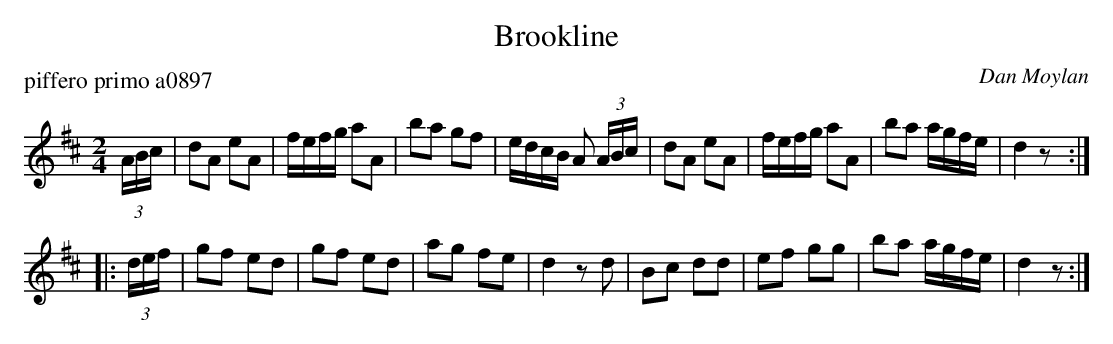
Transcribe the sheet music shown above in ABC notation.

X:1
T: Brookline
P: piffero primo a0897
O: Dan Moylan
M: 2/4
L: 1/16
K: D
(3ABc |\
d2A2 e2A2 | fefg a2A2 | b2a2 g2f2 | edcB A2 (3ABc |\
d2A2 e2A2 | fefg a2A2 | b2a2 agfe | d4 z2 :|
|: (3def |\
g2f2 e2d2 | g2f2 e2d2 | a2g2 f2e2 | d4 z2d2 |\
B2c2 d2d2 | e2f2 g2g2 | b2a2 agfe | d4 z2 :|
